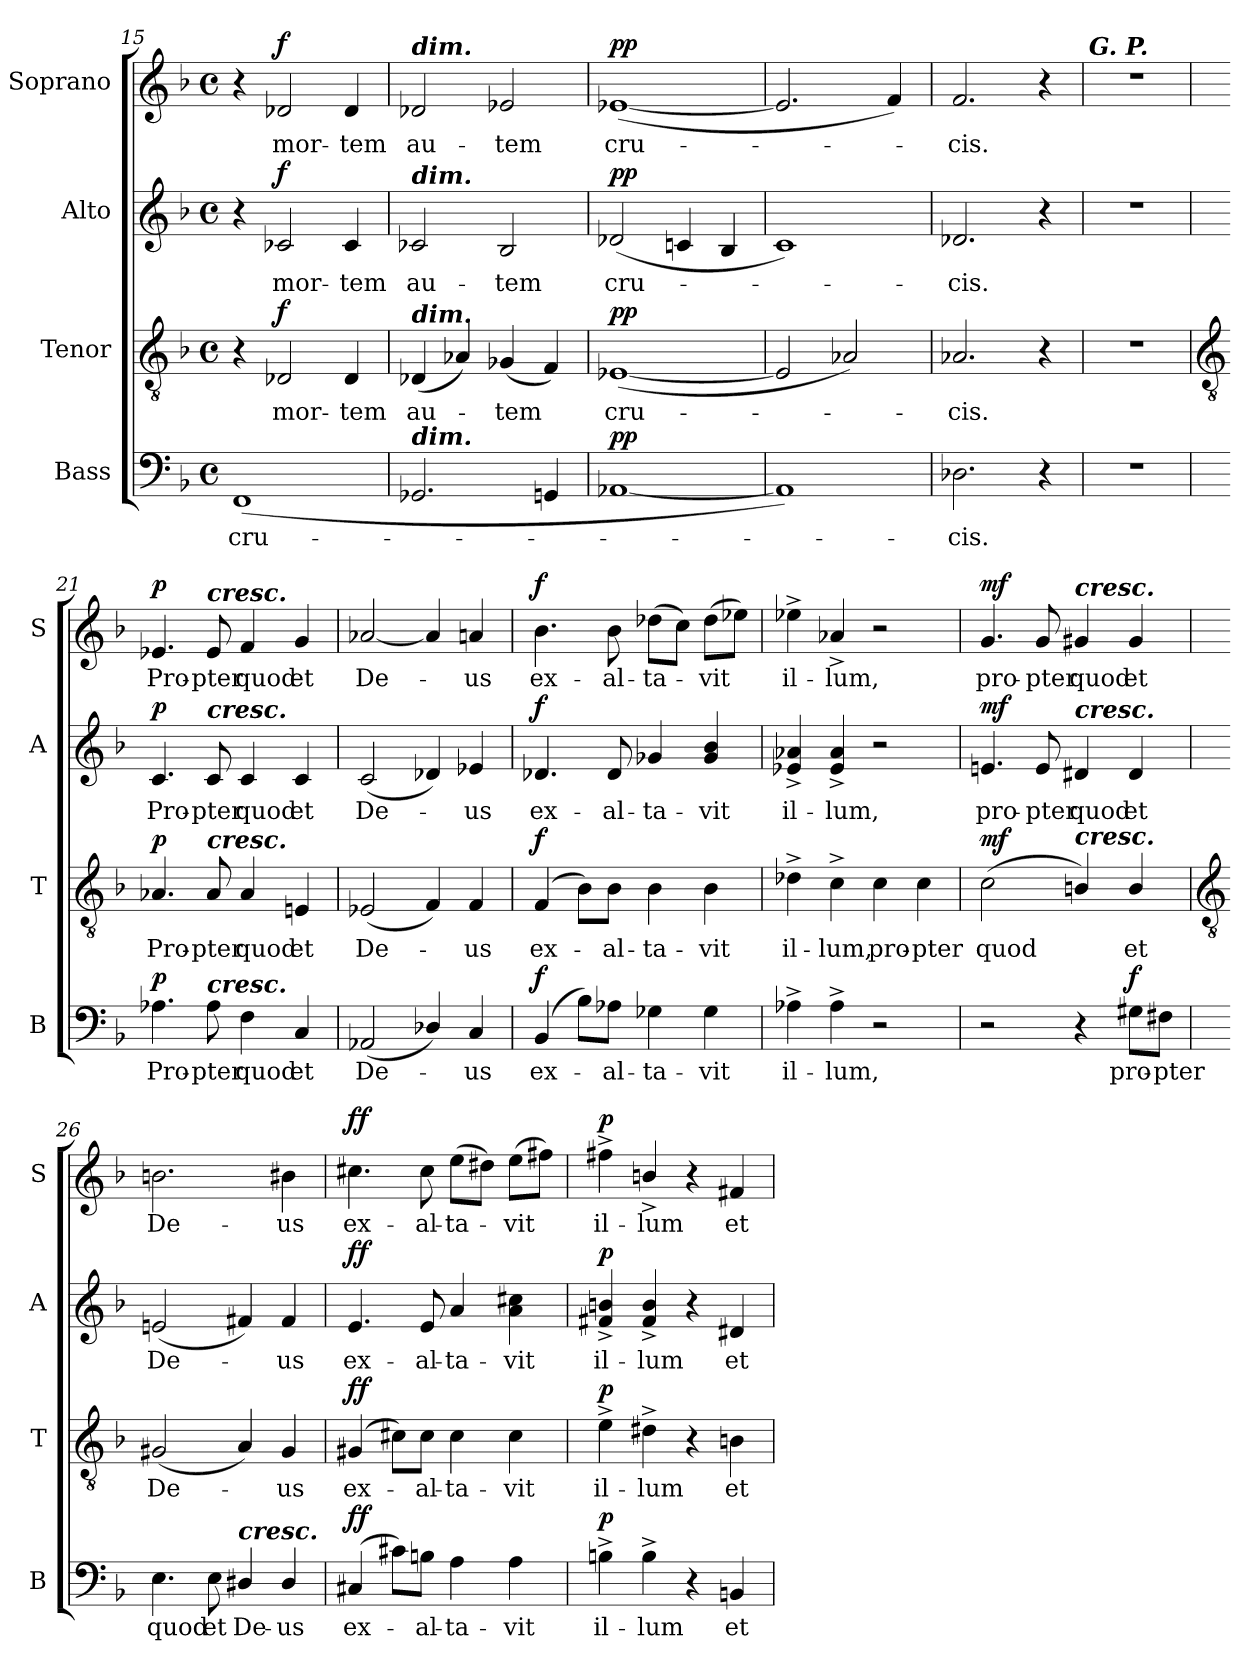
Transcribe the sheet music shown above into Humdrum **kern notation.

**kern	**text	**dynam	**kern	**text	**dynam	**kern	**text	**dynam	**kern	**text	**dynam
*part4	*part4	*part4	*part3	*part3	*part3	*part2	*part2	*part2	*part1	*part1	*part1
*staff4	*staff4	*staff4	*staff3	*staff3	*staff3	*staff2	*staff2	*staff2	*staff1	*staff1	*staff1
*I"Bass	*	*	*I"Tenor	*	*	*I"Alto	*	*	*I"Soprano	*	*
*I'B	*	*	*I'T	*	*	*I'A	*	*	*I'S	*	*
*clefF4	*	*	*clefGv2	*	*	*clefG2	*	*	*clefG2	*	*
*k[b-]	*	*	*k[b-]	*	*	*k[b-]	*	*	*k[b-]	*	*
*F:	*	*	*F:	*	*	*F:	*	*	*F:	*	*
*M4/4	*	*	*M4/4	*	*	*M4/4	*	*	*M4/4	*	*
*met(c)	*	*	*met(c)	*	*	*met(c)	*	*	*met(c)	*	*
=15	=15	=15	=15	=15	=15	=15	=15	=15	=15	=15	=15
!	!LO:LY:b	!	!	!	!	!	!	!	!	!	!
(<1FF	cru-	.	4r	.	.	4r	.	.	4r	.	.
!	!	!	!	!LO:LY:b	!LO:DY:b	!	!LO:LY:b	!LO:DY:b	!	!LO:LY:b	!LO:DY:b
.	.	.	2D-X	mor-	f	2c-X	mor-	f	2d-X	mor-	f
!	!	!	!	!LO:LY:b	!	!	!LO:LY:b	!	!	!LO:LY:b	!
.	.	.	4D-	-tem	.	4c-	-tem	.	4d-	-tem	.
=16	=16	=16	=16	=16	=16	=16	=16	=16	=16	=16	=16
!	!	!	!	!	!	!	!	!	!LO:TX:a:Bi:t=dim.	!	!
!	!	!	!	!	!	!LO:TX:a:Bi:t=dim.	!	!	!	!	!
!	!	!	!LO:TX:a:Bi:t=dim.	!	!	!	!	!	!	!	!
!LO:TX:a:Bi:t=dim.	!	!	!	!	!	!	!	!	!	!	!
!	!	!	!	!LO:LY:b	!	!	!LO:LY:b	!	!	!LO:LY:b	!
2.GG-X	.	.	(<4D-X	au-	.	2c-X	au-	.	2d-X	au-	.
.	.	.	4A-X)	.	.	.	.	.	.	.	.
!	!	!	!	!LO:LY:b	!	!	!LO:LY:b	!	!	!LO:LY:b	!
.	.	.	(<4G-X	tem	.	2B-	-tem	.	2e-X	-tem	.
4GGn	.	.	4F)	.	.	.	.	.	.	.	.
=17	=17	=17	=17	=17	=17	=17	=17	=17	=17	=17	=17
!	!	!LO:DY:b	!	!LO:LY:b	!LO:DY:b	!	!LO:LY:b	!LO:DY:b	!	!LO:LY:b	!LO:DY:b
[1AA-X	.	pp	(<[1E-X	cru-	pp	(<2d-X	cru-	pp	(<[1e-X	cru-	pp
.	.	.	.	.	.	4cn	.	.	.	.	.
.	.	.	.	.	.	4B-	.	.	.	.	.
=18	=18	=18	=18	=18	=18	=18	=18	=18	=18	=18	=18
1AA-])	.	.	2E-]	.	.	1c)	.	.	2.e-]	.	.
.	.	.	2A-X)	.	.	.	.	.	.	.	.
.	.	.	.	.	.	.	.	.	4f)	.	.
=19	=19	=19	=19	=19	=19	=19	=19	=19	=19	=19	=19
!	!LO:LY:b	!	!	!LO:LY:b	!	!	!LO:LY:b	!	!	!LO:LY:b	!
2.D-X	cis.	.	2.A-X	cis.	.	2.d-X	cis.	.	2.f	cis.	.
4r	.	.	4r	.	.	4r	.	.	4r	.	.
=20	=20	=20	=20	=20	=20	=20	=20	=20	=20	=20	=20
!	!	!	!	!	!	!	!	!	!LO:TX:a:Bi:t=G. P.	!	!
1r	.	.	1r	.	.	1r	.	.	1r	.	.
!!LO:LB:g=z
=21	=21	=21	=21	=21	=21	=21	=21	=21	=21	=21	=21
*	*	*	*clefGv2	*	*	*	*	*	*	*	*
!	!LO:LY:b	!LO:DY:b	!	!LO:LY:b	!LO:DY:b	!	!LO:LY:b	!LO:DY:b	!	!LO:LY:b	!LO:DY:b
4.A-X	Pro-	p	4.A-X	Pro-	p	4.c	Pro-	p	4.e-X	Pro-	p
!	!	!	!	!	!	!	!	!	!LO:TX:a:Bi:t=cresc.	!	!
!	!	!	!	!	!	!LO:TX:a:Bi:t=cresc.	!	!	!	!	!
!	!	!	!LO:TX:a:Bi:t=cresc.	!	!	!	!	!	!	!	!
!LO:TX:a:Bi:t=cresc.	!	!	!	!	!	!	!	!	!	!	!
!	!LO:LY:b	!	!	!LO:LY:b	!	!	!LO:LY:b	!	!	!LO:LY:b	!
8A-	-pter	.	8A-	-pter	.	8c	-pter	.	8e-	-pter	.
!	!LO:LY:b	!	!	!LO:LY:b	!	!	!LO:LY:b	!	!	!LO:LY:b	!
4F	quod	.	4A-	quod	.	4c	quod	.	4f	quod	.
!	!LO:LY:b	!	!	!LO:LY:b	!	!	!LO:LY:b	!	!	!LO:LY:b	!
4C	et	.	4En	et	.	4c	et	.	4g	et	.
=22	=22	=22	=22	=22	=22	=22	=22	=22	=22	=22	=22
!	!LO:LY:b	!	!	!LO:LY:b	!	!	!LO:LY:b	!	!	!LO:LY:b	!
(<2AA-X	De-	.	(<2E-X	De-	.	(<2c	De-	.	[2a-X	De-	.
4D-X/)	.	.	4F)	.	.	4d-X)	.	.	4a-]	.	.
!	!LO:LY:b	!	!	!LO:LY:b	!	!	!LO:LY:b	!	!	!LO:LY:b	!
4C	us	.	4F	us	.	4e-X	us	.	4an	us	.
=23	=23	=23	=23	=23	=23	=23	=23	=23	=23	=23	=23
!	!LO:LY:b	!LO:DY:b	!	!LO:LY:b	!LO:DY:b	!	!LO:LY:b	!LO:DY:b	!	!LO:LY:b	!LO:DY:b
(4BB-	ex-	f	(<4F	ex-	f	4.d-X	ex-	f	4.b-	ex-	f
8B-\L)	.	.	8B-\L)	.	.	.	.	.	.	.	.
!	!LO:LY:b	!	!	!LO:LY:b	!	!	!LO:LY:b	!	!	!LO:LY:b	!
8A-X\J	al-	.	8B-\J	al-	.	8d-	-al-	.	8b-	-al-	.
!	!LO:LY:b	!	!	!LO:LY:b	!	!	!LO:LY:b	!	!	!LO:LY:b	!
4G-X	-ta-	.	4B-	-ta-	.	4g-X	-ta-	.	(>8dd-XL	-ta-	.
.	.	.	.	.	.	.	.	.	8ccJ)	.	.
!	!LO:LY:b	!	!	!LO:LY:b	!	!	!LO:LY:b	!	!	!LO:LY:b	!
4G-	-vit	.	4B-	-vit	.	4g- 4b-	-vit	.	(>8dd-L	vit	.
.	.	.	.	.	.	.	.	.	8ee-XJ)	.	.
=24	=24	=24	=24	=24	=24	=24	=24	=24	=24	=24	=24
!	!LO:LY:b	!	!	!LO:LY:b	!	!	!LO:LY:b	!	!	!LO:LY:b	!
4A-X^	il-	.	4d-X^	il-	.	4e-X^ 4a-X^	il-	.	4ee-X^	il-	.
!	!LO:LY:b	!	!	!LO:LY:b	!	!	!LO:LY:b	!	!	!LO:LY:b	!
4A-^	-lum,	.	4c^	-lum,	.	4e-^ 4a-^	-lum,	.	4a-X^	-lum,	.
!	!	!	!	!LO:LY:b	!	!	!	!	!	!	!
2r	.	.	4c	pro-	.	2r	.	.	2r	.	.
!	!	!	!	!LO:LY:b	!	!	!	!	!	!	!
.	.	.	4c	-pter	.	.	.	.	.	.	.
=25	=25	=25	=25	=25	=25	=25	=25	=25	=25	=25	=25
!	!	!	!	!LO:LY:b	!LO:DY:b	!	!LO:LY:b	!LO:DY:b	!	!LO:LY:b	!LO:DY:b
2r	.	.	(<2c	quod	mf	4.en	pro-	mf	4.g	pro-	mf
!	!	!	!	!	!	!	!LO:LY:b	!	!	!LO:LY:b	!
.	.	.	.	.	.	8e	-pter	.	8g	-pter	.
!	!	!	!	!	!	!	!	!	!LO:TX:a:Bi:t=cresc.	!	!
!	!	!	!	!	!	!LO:TX:a:Bi:t=cresc.	!	!	!	!	!
!	!	!	!LO:TX:a:Bi:t=cresc.	!	!	!	!	!	!	!	!
!	!	!	!	!	!	!	!LO:LY:b	!	!	!LO:LY:b	!
4r	.	.	4Bn/)	.	.	4d#X	quod	.	4g#X	quod	.
!	!LO:LY:b	!LO:DY:b	!	!LO:LY:b	!	!	!LO:LY:b	!	!	!LO:LY:b	!
8G#X\L	pro-	f	4B/	et	.	4d#	et	.	4g#	et	.
!	!LO:LY:b	!	!	!	!	!	!	!	!	!	!
8F#X\J	-pter	.	.	.	.	.	.	.	.	.	.
!!LO:LB:g=z
=26	=26	=26	=26	=26	=26	=26	=26	=26	=26	=26	=26
*	*	*	*clefGv2	*	*	*	*	*	*	*	*
!	!LO:LY:b	!	!	!LO:LY:b	!	!	!LO:LY:b	!	!	!LO:LY:b	!
4.E	quod	.	(<2G#X	De-	.	(<2en	De-	.	2.bn	De-	.
!	!LO:LY:b	!	!	!	!	!	!	!	!	!	!
8E	et	.	.	.	.	.	.	.	.	.	.
!LO:TX:a:Bi:t=cresc.	!	!	!	!	!	!	!	!	!	!	!
!	!LO:LY:b	!	!	!	!	!	!	!	!	!	!
4D#X/	De-	.	4A)	.	.	4f#X)	.	.	.	.	.
!	!LO:LY:b	!	!	!LO:LY:b	!	!	!LO:LY:b	!	!	!LO:LY:b	!
4D#/	-us	.	4G#	us	.	4f#	us	.	4b#X	-us	.
=27	=27	=27	=27	=27	=27	=27	=27	=27	=27	=27	=27
!	!LO:LY:b	!LO:DY:b	!	!LO:LY:b	!LO:DY:b	!	!LO:LY:b	!LO:DY:b	!	!LO:LY:b	!LO:DY:b
(4C#X	ex-	ff	(<4G#X	ex-	ff	4.e	ex-	ff	4.cc#X	ex-	ff
8c#X\L)	.	.	8c#X\L)	.	.	.	.	.	.	.	.
!	!LO:LY:b	!	!	!LO:LY:b	!	!	!LO:LY:b	!	!	!LO:LY:b	!
8Bn\J	al-	.	8c#\J	al-	.	8e	-al-	.	8cc#	-al-	.
!	!LO:LY:b	!	!	!LO:LY:b	!	!	!LO:LY:b	!	!	!LO:LY:b	!
4A	-ta-	.	4c#	-ta-	.	4a	-ta-	.	(>8eeL	-ta-	.
.	.	.	.	.	.	.	.	.	8dd#XJ)	.	.
!	!LO:LY:b	!	!	!LO:LY:b	!	!	!LO:LY:b	!	!	!LO:LY:b	!
4A	-vit	.	4c#	-vit	.	4a 4cc#X	-vit	.	(>8eeL	vit	.
.	.	.	.	.	.	.	.	.	8ff#XJ)	.	.
=28	=28	=28	=28	=28	=28	=28	=28	=28	=28	=28	=28
!	!LO:LY:b	!LO:DY:b	!	!LO:LY:b	!LO:DY:b	!	!LO:LY:b	!LO:DY:b	!	!LO:LY:b	!LO:DY:b
4Bn^	il-	p	4e^	il-	p	4f#X^ 4bn^	il-	p	4ff#X^	il-	p
!	!LO:LY:b	!	!	!LO:LY:b	!	!	!LO:LY:b	!	!	!LO:LY:b	!
4B^	-lum	.	4d#X^	-lum	.	4f#^ 4b^	-lum	.	4bn^/	-lum	.
4r	.	.	4r	.	.	4r	.	.	4r	.	.
!	!LO:LY:b	!	!	!LO:LY:b	!	!	!LO:LY:b	!	!	!LO:LY:b	!
4BBn	et	.	4Bn	et	.	4d#X	et	.	4f#X	et	.
=	=	=	=	=	=	=	=	=	=	=	=
*-	*-	*-	*-	*-	*-	*-	*-	*-	*-	*-	*-
